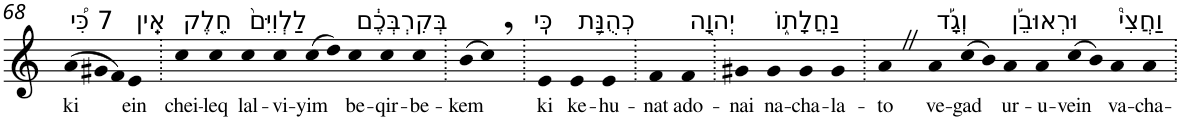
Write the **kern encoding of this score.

**kern	**text
*part1	*part1
*staff1	*staff1
*I"Piano	*
*I'Pno	*
!!LO:PB:g=z
*clefG2	*
*k[]	*
*Xtuplet	*
=68	=68
!LO:TX:a:t=7 כִּ֠י	!
!	!LO:LY:b
(>12a	ki
12g#X	.
12f)	.
!LO:TX:a:t=אֵֽין	!
!	!LO:LY:b
4e	ein
=69.	=69.
!LO:TX:a:t=חֵ֤לֶק	!
!	!LO:LY:b
4cc	chei-
!	!LO:LY:b
4cc	-leq
!LO:TX:a:t=לַלְוִיִּם֙	!
!	!LO:LY:b
4cc	lal-
!	!LO:LY:b
4cc	-vi-
!	!LO:LY:b
(>8cc	-yim
8dd)	.
!LO:TX:a:t=בְּקִרְבְּכֶ֔ם	!
!	!LO:LY:b
4cc	be-
!	!LO:LY:b
4cc	-qir-
!	!LO:LY:b
4cc	-be-
=70.	=70.
!	!LO:LY:b
(>8b	-kem
8cc,)	.
=71.	=71.
!LO:TX:a:t=כִּֽי	!
!	!LO:LY:b
4e	ki
!LO:TX:a:t=כְהֻנַּ֥ת	!
!	!LO:LY:b
4e	ke-
!	!LO:LY:b
4e	-hu-
=72.	=72.
!	!LO:LY:b
4f	-nat
!LO:TX:a:t=יְהוָ֖ה	!
!	!LO:LY:b
4f	ado-
=73.	=73.
!	!LO:LY:b
4g#X	-nai
!LO:TX:a:t=נַחֲלָת֑וֹ	!
!	!LO:LY:b
4g#	na-
!	!LO:LY:b
4g#	-cha-
!	!LO:LY:b
4g#	-la-
=74.	=74.
!	!LO:LY:b
4aZ	-to
!LO:TX:a:t=וְגָ֡ד	!
!	!LO:LY:b
4a	ve-
!	!LO:LY:b
(>8cc	-gad
8b)	.
!LO:TX:a:t=וּרְאוּבֵ֡ן	!
!	!LO:LY:b
4a	ur-
!	!LO:LY:b
4a	-u-
!	!LO:LY:b
(>8cc	-vein
8b)	.
!LO:TX:a:t=וַחֲצִי֩	!
!	!LO:LY:b
4a	va-
!	!LO:LY:b
4a	-cha-
=.	=.
*-	*-
